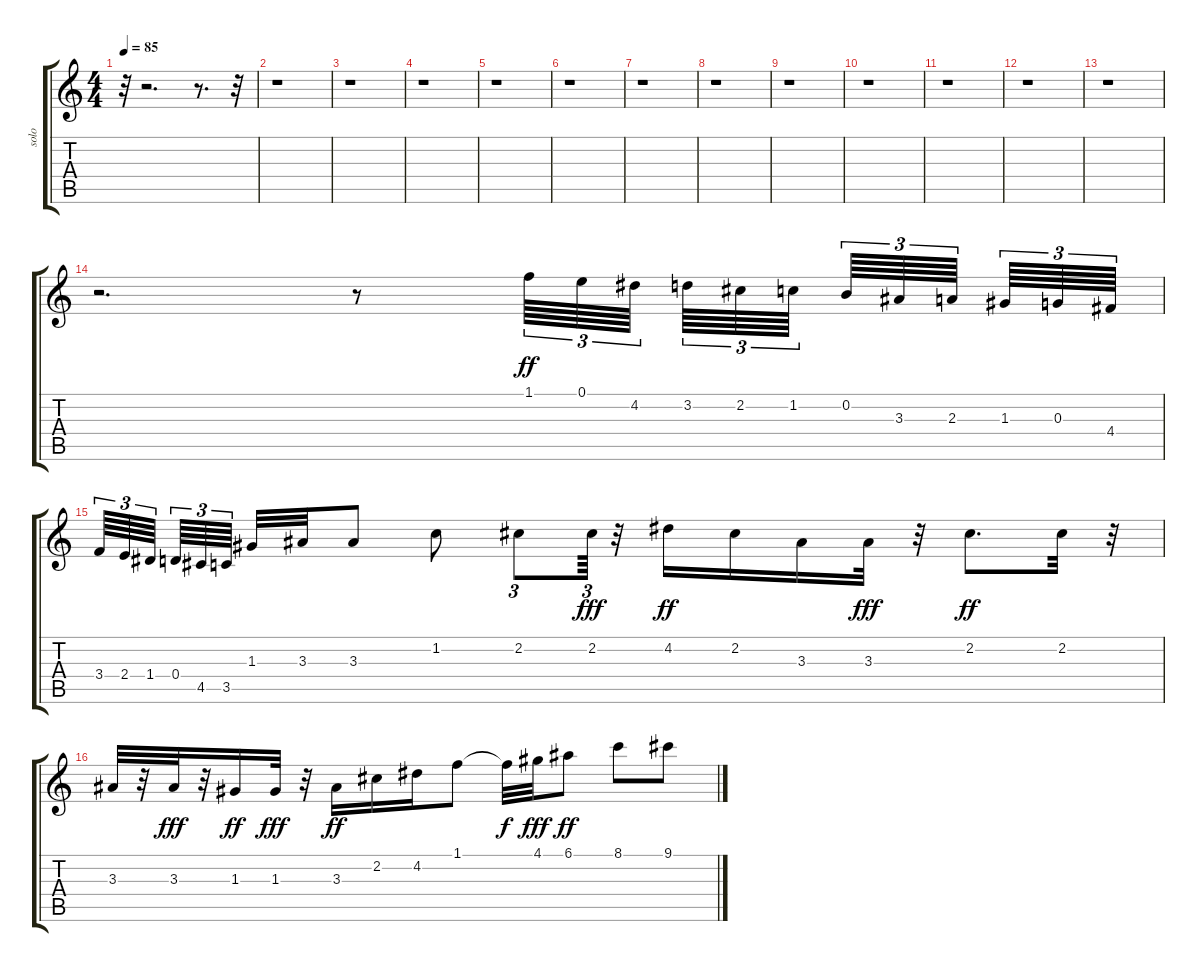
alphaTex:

\track ("solo" "solo") {instrument distortionguitar}
\staff {score tabs}
\tuning (E4 B3 G3 D3 A2 E2) {hide}
\ts (4 4)
\tempo 85
\clef g2
\ks c
r.32{dy f} r.2{d} r.8{d} r.32 |
r.1 |
r.1 |
r.1 |
r.1 |
r.1 |
r.1 |
r.1 |
r.1 |
r.1 |
r.1 |
r.1 |
r.1 |
r.2{d} r.8 1.1.64{tu (3 2) dy ff} 0.1.64{tu (3 2)} 4.2.64{tu (3 2)} 3.2.64{tu (3 2)} 2.2.64{tu (3 2)} 1.2.64{tu (3 2)} 0.2.64{tu (3 2)} 3.3.64{tu (3 2)} 2.3.64{tu (3 2)} 1.3.64{tu (3 2)} 0.3.64{tu (3 2)} 4.4.64{tu (3 2)} |
3.4.64{tu (3 2)} 2.4.64{tu (3 2)} 1.4.64{tu (3 2)} 0.4.64{tu (3 2)} 4.5.64{tu (3 2)} 3.5.64{tu (3 2)} 1.3.32 3.3.32 3.3.8 1.2.8 2.2.8{tu (3 2)} 2.2.64{tu (3 2) dy fff} r.32 4.2.16{dy ff} 2.2.16 3.3.16 3.3.32{dy fff} r.32 2.2.8{d dy ff} 2.2.32 r.32 |
3.3.32 r.32 3.3.32{dy fff} r.32 1.3.16{dy ff} 1.3.32{dy fff} r.32 3.3.16{dy ff} 2.2.16 4.2.16 1.1.8 1.1{t}.32{dy f} 4.1.32{dy fff} 6.1.8{dy ff} 8.1.8 9.1.8
